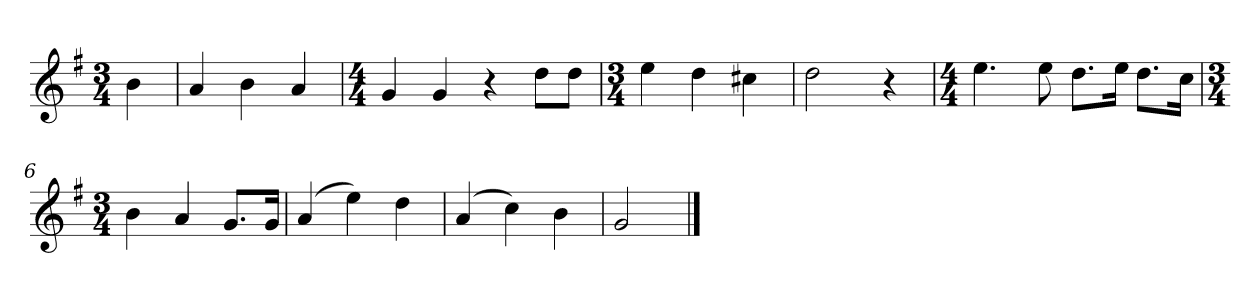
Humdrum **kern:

**kern
*part1
*staff1
*k[f#]
*M3/4
*MM120
=
4b
=1
4a
4b
4a
=2
*M4/4
4g
4g
4r
8ddL
8ddJ
=3
*M3/4
4ee
4dd
4cc#X
=4
2dd
4r
=5
*M4/4
4.ee
8ee
8.ddL
16eeJk
8.ddL
16ccJk
=6
*M3/4
4b
4a
8.gL
16gJk
=7
(4a
4ee)
4dd
=8
(4a
4cc)
4b
=9
2g
==
*-
